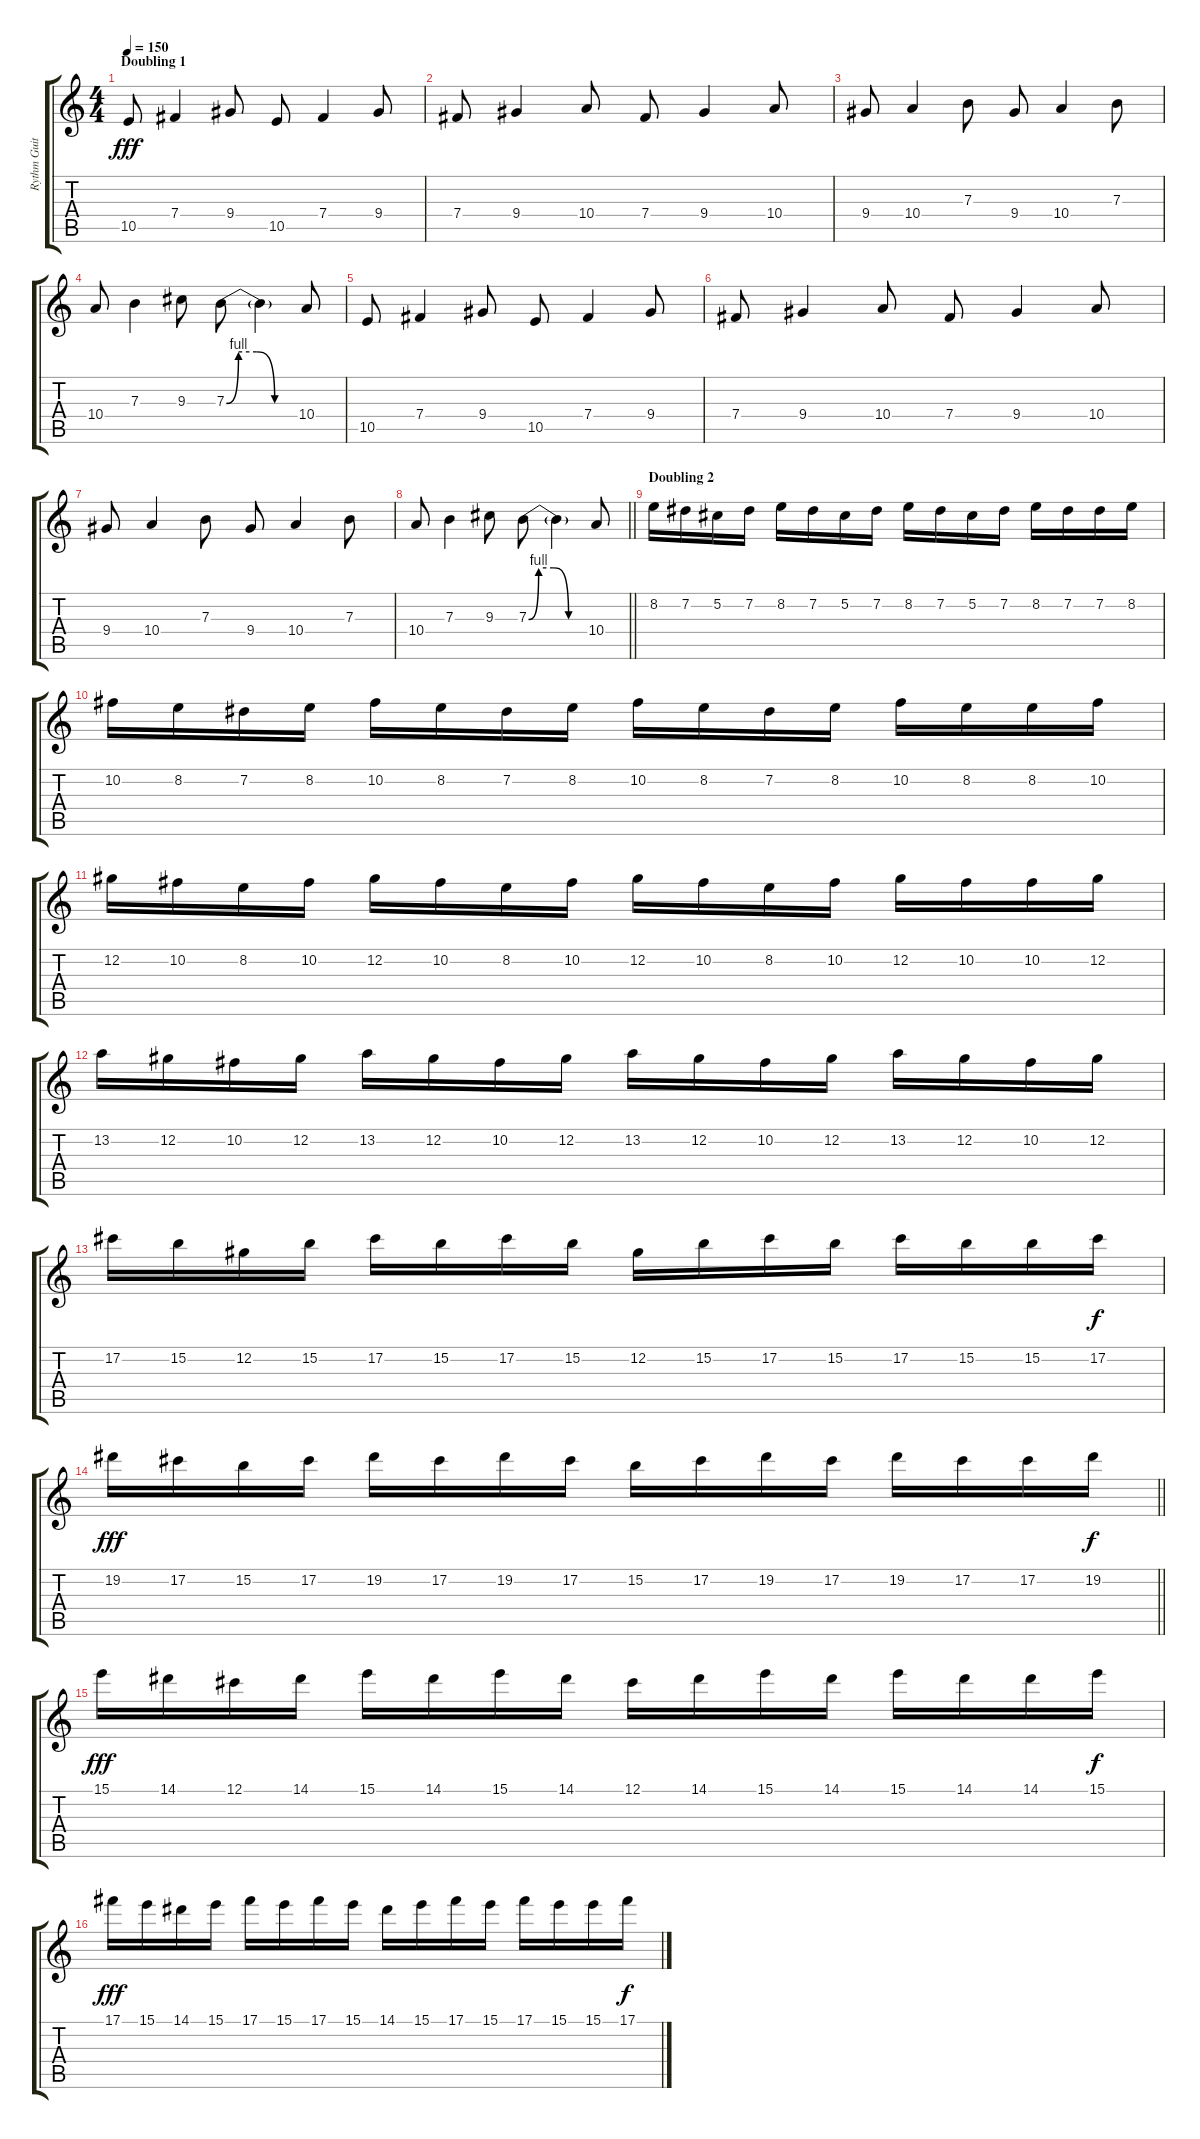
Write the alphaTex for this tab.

\track ("Rythm Guitar" "Rythm Guit") {instrument distortionguitar}
\staff {score tabs}
\tuning (Db4 Ab3 E3 B2 Gb2 B1) {hide}
\ts (4 4)
\section ("" "Doubling 1")
\tempo 150
\clef g2
\ks c
10.5.8{dy fff volume 16 balance 16} 7.4.4 9.4.8 10.5.8 7.4.4 9.4.8 |
7.4.8 9.4.4 10.4.8 7.4.8 9.4.4 10.4.8 |
9.4.8 10.4.4 7.3.8 9.4.8 10.4.4 7.3.8 |
10.4.8 7.3.4 9.3.8 7.3{be (custom 0 0 10 4 25 4 40 0 60 0)}.8 7.3{t}.4 10.4.8 |
10.5.8 7.4.4 9.4.8 10.5.8 7.4.4 9.4.8 |
7.4.8 9.4.4 10.4.8 7.4.8 9.4.4 10.4.8 |
9.4.8 10.4.4 7.3.8 9.4.8 10.4.4 7.3.8 |
\barLineRight lightlight
10.4.8 7.3.4 9.3.8 7.3{be (custom 0 0 10 4 25 4 40 0 60 0)}.8 7.3{t}.4 10.4.8 |
\section ("" "Doubling 2")
8.2.16 7.2.16 5.2.16 7.2.16 8.2.16 7.2.16 5.2.16 7.2.16 8.2.16 7.2.16 5.2.16 7.2.16 8.2.16 7.2.16 7.2.16 8.2.16 |
10.2.16 8.2.16 7.2.16 8.2.16 10.2.16 8.2.16 7.2.16 8.2.16 10.2.16 8.2.16 7.2.16 8.2.16 10.2.16 8.2.16 8.2.16 10.2.16 |
12.2.16 10.2.16 8.2.16 10.2.16 12.2.16 10.2.16 8.2.16 10.2.16 12.2.16 10.2.16 8.2.16 10.2.16 12.2.16 10.2.16 10.2.16 12.2.16 |
13.2.16 12.2.16 10.2.16 12.2.16 13.2.16 12.2.16 10.2.16 12.2.16 13.2.16 12.2.16 10.2.16 12.2.16 13.2.16 12.2.16 10.2.16 12.2.16 |
17.2.16 15.2.16 12.2.16 15.2.16 17.2.16 15.2.16 17.2.16 15.2.16 12.2.16 15.2.16 17.2.16 15.2.16 17.2.16 15.2.16 15.2.16 17.2.16{dy f} |
\barLineRight lightlight
19.2.16{dy fff} 17.2.16 15.2.16 17.2.16 19.2.16 17.2.16 19.2.16 17.2.16 15.2.16 17.2.16 19.2.16 17.2.16 19.2.16 17.2.16 17.2.16 19.2.16{dy f} |
15.1.16{dy fff} 14.1.16 12.1.16 14.1.16 15.1.16 14.1.16 15.1.16 14.1.16 12.1.16 14.1.16 15.1.16 14.1.16 15.1.16 14.1.16 14.1.16 15.1.16{dy f} |
17.1.16{dy fff} 15.1.16 14.1.16 15.1.16 17.1.16 15.1.16 17.1.16 15.1.16 14.1.16 15.1.16 17.1.16 15.1.16 17.1.16 15.1.16 15.1.16 17.1.16{dy f}
